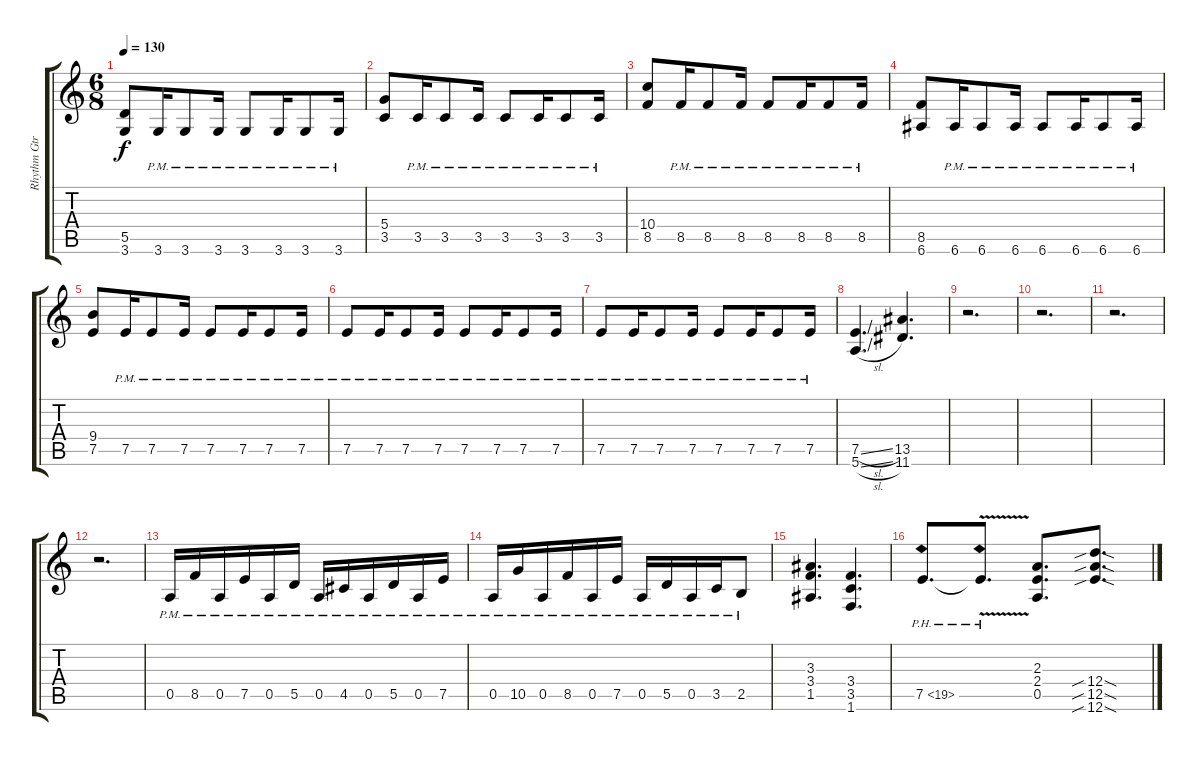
\track ("Rhythm Gtr. 1" "Rhythm Gtr") {instrument overdrivenguitar}
\staff {score tabs}
\tuning (E4 B3 G3 D3 A2 E2) {hide}
\ts (6 8)
\tempo 130
\clef g2
\ks c
(5.5 3.6).8{dy f} 3.6{pm}.16 3.6{pm}.8 3.6{pm}.16 3.6{pm}.8 3.6{pm}.16 3.6{pm}.8 3.6{pm}.16 |
(5.4 3.5).8 3.5{pm}.16 3.5{pm}.8 3.5{pm}.16 3.5{pm}.8 3.5{pm}.16 3.5{pm}.8 3.5{pm}.16 |
(10.4 8.5).8 8.5{pm}.16 8.5{pm}.8 8.5{pm}.16 8.5{pm}.8 8.5{pm}.16 8.5{pm}.8 8.5{pm}.16 |
(8.5 6.6).8 6.6{pm}.16 6.6{pm}.8 6.6{pm}.16 6.6{pm}.8 6.6{pm}.16 6.6{pm}.8 6.6{pm}.16 |
(9.4 7.5).8 7.5{pm}.16 7.5{pm}.8 7.5{pm}.16 7.5{pm}.8 7.5{pm}.16 7.5{pm}.8 7.5{pm}.16 |
7.5{pm}.8 7.5{pm}.16 7.5{pm}.8 7.5{pm}.16 7.5{pm}.8 7.5{pm}.16 7.5{pm}.8 7.5{pm}.16 |
7.5{pm}.8 7.5{pm}.16 7.5{pm}.8 7.5{pm}.16 7.5{pm}.8 7.5{pm}.16 7.5{pm}.8 7.5{pm}.16 |
(7.5{sl} 5.6{sl}).4{d} (13.5 11.6).4{d} |
r.2{d} |
r.2{d} |
r.2{d} |
r.2{d} |
0.5{pm}.16 8.5{pm}.16 0.5{pm}.16 7.5{pm}.16 0.5{pm}.16 5.5{pm}.16 0.5{pm}.16 4.5{pm}.16 0.5{pm}.16 5.5{pm}.16 0.5{pm}.16 7.5{pm}.16 |
0.5{pm}.16 10.5{pm}.16 0.5{pm}.16 8.5{pm}.16 0.5{pm}.16 7.5{pm}.16 0.5{pm}.16 5.5{pm}.16 0.5{pm}.16 3.5{pm}.16 2.5{pm}.8 |
(3.3 3.4 1.5).4{d} (3.4 3.5 1.6).4{d} |
7.5{ph 12}.8{d} 7.5{ph 12 v t}.8{d} (2.3 2.4 0.5).8{d} (12.4{sib sod} 12.5{sib sod} 12.6{sib sod}).8{d}
